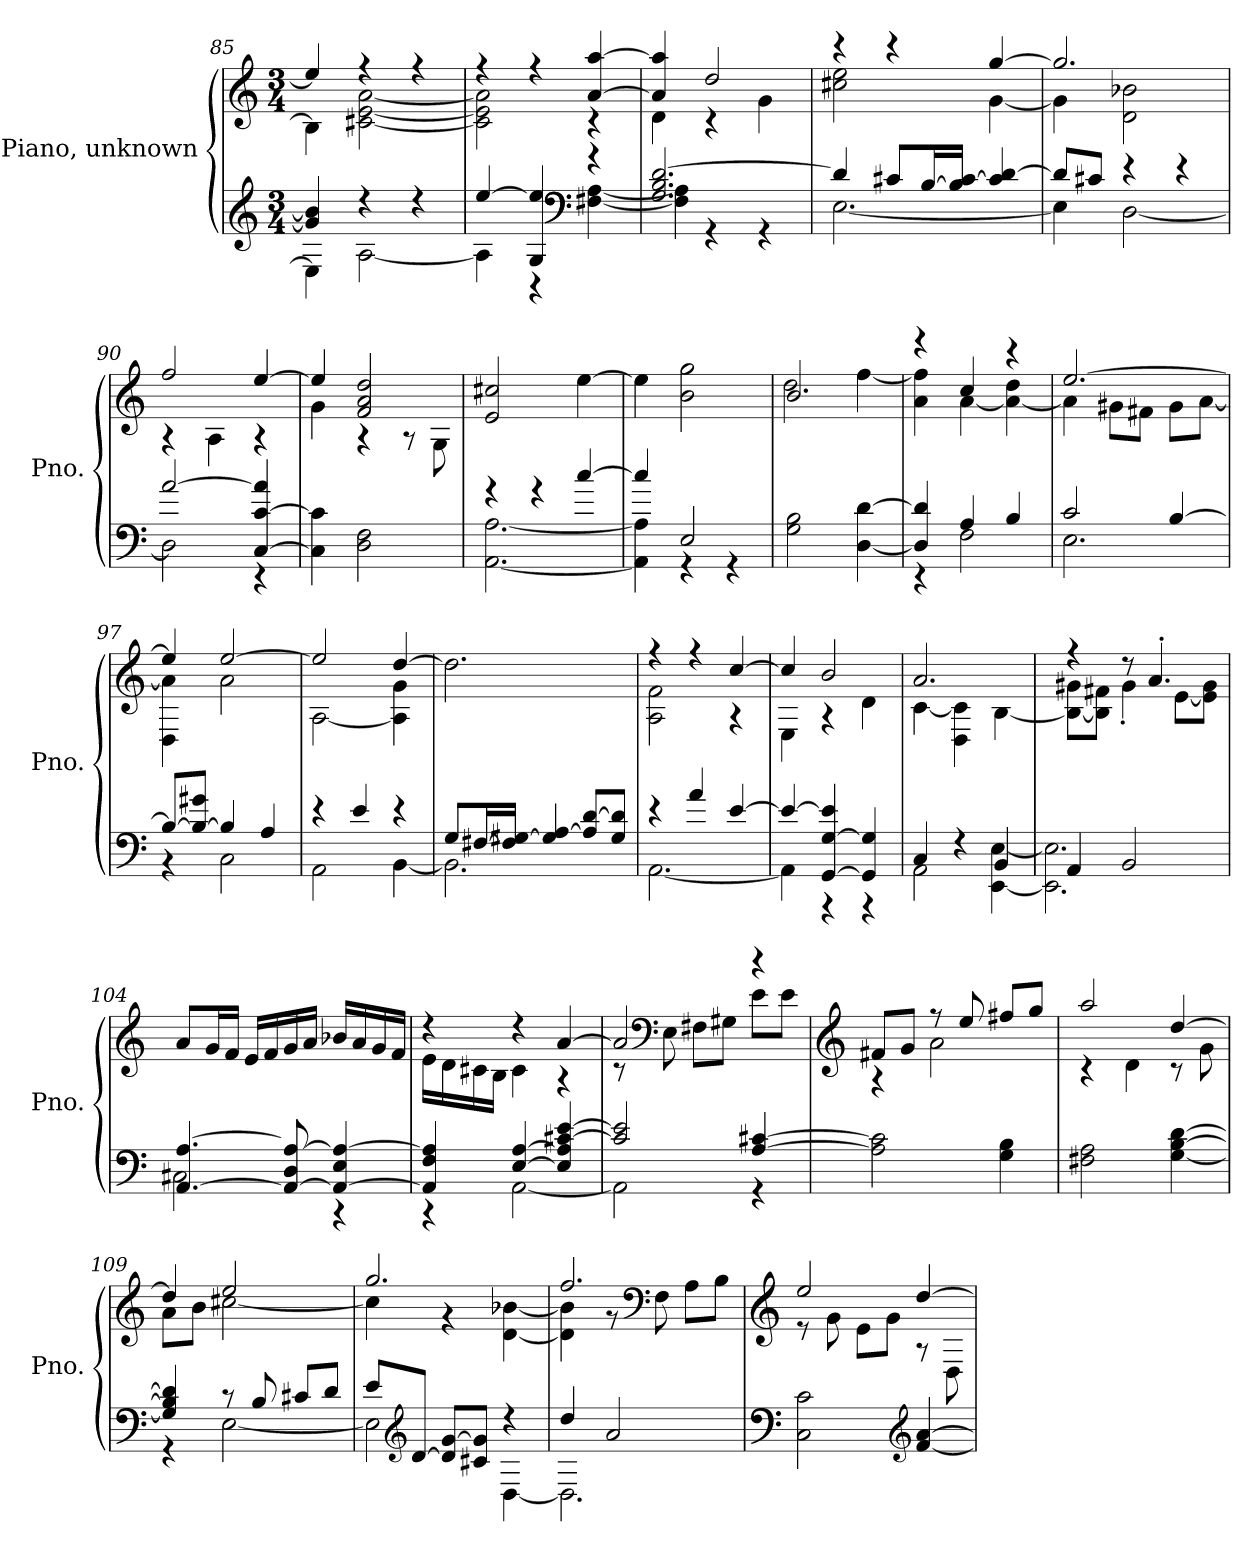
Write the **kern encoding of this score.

**kern	**kern
*part1	*part1
*staff2	*staff1
*I"Piano, unknown	*
*I'Pno.	*
*clefG2	*clefG2
*k[]	*k[]
*M3/4	*M3/4
=85	=85
*^	*^
4g#/] 4b/]	4E\]	4ee/]	4B\]
4r	[2A\	4r	[2c#X\ [2e\ [2a\
4r	.	4r	.
=86	=86	=86	=86
[4ee/	4A\]	4r	2c#\] 2e\] 2a\]
4G/ 4ee/]	4r	4r	.
*clefF4	*	*	*
4r	[4F#X\ [4A\	[4a/ [4aa/	4r
=87	=87	=87	=87
2.G/ 2.B/ [2.d/	4F#\] 4A\]	4a/] 4aa/]	4d\
.	4r	2dd/	4r
.	4r	.	4g\
=88	=88	=88	=88
4d/]	[2.E\	4r	2cc#X\ 2ee\
8c#X/L	.	4r	.
[16B/L	.	.	.
16B/] [16c#/JJ	.	.	.
4c#/] [4d/	.	[4gg/	[4g\
=89	=89	=89	=89
8d/L]	4E\]	2.gg/]	4g\]
8c#X/J	.	.	.
4r	[2D\	.	2d\ 2b-X\
4r	.	.	.
=90	=90	=90	=90
[2a/	2D\]	2ff/	4r
.	.	.	4A\
[4C/ [4c/ 4a/]	4r	[4ee/	4r
*v	*v	*	*
!!LO:LB:g=z	!!
=91	=91	=91
4C\] 4c\]	4ee/]	4g\
2D\ 2F\	2f/ 2a/ 2dd/	4r
.	.	8r
.	.	8G\
*	*v	*v
=92	=92
*^	*
4r	[2.AA\ [2.A\	2e/ 2cc#X/
4r	.	.
[4cc/	.	[4ee\
=93	=93	=93
4cc/]	4AA\] 4A\]	4ee\]
2E/	4r	2b\ 2gg\
.	4r	.
*v	*v	*
=94	=94
*	*^
2G\ 2B\	2.b/	2dd\
[4D\ [4d\	.	[4ff\
=95	=95	=95
*^	*	*
4D/] 4d/]	4r	4r	4a\ 4ff\]
4A/	2F\	4cc/	[4a\
4B/	.	4r	4a\_ 4dd\
=96	=96	=96	=96
2c/	2.E\	[2.ee/	4a\]
.	.	.	8g#X\L
.	.	.	8f#X\J
[4B/	.	.	8g#\L
.	.	.	[8a\J
=97	=97	=97	=97
8B/L_	4r	4ee/]	4D\ 4a\]
8B/_ 8g#X/J	.	.	.
4B/]	2C\	[2ee/	2a\
4A/	.	.	.
=98	=98	=98	=98
4r	2AA\	2ee/]	[2A\
4e/	.	.	.
4r	[4BB\	[4dd/	4A\] 4g\
*	*	*v	*v
!!LO:PB:g=z
=99	=99	=99
8G/L	2.BB\]	2.dd\]
[16F#X/L	.	.
16F#/] [16G#X/JJ	.	.
4G#/] [4A/	.	.
8A/] [8d/L	.	.
8G#/ 8d/]J	.	.
=100	=100	=100
*	*	*^
4r	[2.AA\	4r	2A\ 2f\
4a/	.	4r	.
[4e/	.	[4cc/	4r
=101	=101	=101	=101
4e/_	4AA\]	4cc/]	4E\
[4GG/ [4G/ 4e/]	4r	2b/	4r
4GG/] 4G/]	4r	.	4d\
=102	=102	=102	=102
4C/	2AA\	2.a/	[4c\
4r	.	.	4D\ 4c\]
4BB/	[4EE\ [4E\	.	[4B\
=103	=103	=103	=103
4AA/	2.EE\] 2.E\]	4r	8B\_ 8g#X\L
.	.	.	8B\] 8f#X\J
2BB/	.	8r	4g#'\
.	.	4.a'/	.
.	.	.	[8e\L
.	.	.	8e\] 8g#\J
*	*	*v	*v
!!LO:LB:g=z
=104	=104	=104
[4.AA/ [4.A/	2C#X\	8a/L
.	.	16g/L
.	.	16f/JJ
.	.	16e/LL
.	.	16f/
8AA/_ 8D/ 8A/_	.	16g/
.	.	16a/JJ
4AA/_ 4E/ 4A/_	4r	16b-X/LL
.	.	16a/
.	.	16g/
.	.	16f/JJ
=105	=105	=105
*	*	*^
4AA/] 4F/ 4A/]	4r	4r	16e\LL
.	.	.	16d\
.	.	.	16c#X\
.	.	.	16B\JJ
[4E/ [4A/	[2AA\	4r	4c#\
4E/] 4A/] [4c#X/ [4e/	.	[4a/	4r
=106	=106	=106	=106
2c#/] 2e/]	2AA\]	2a/]	8r
*	*	*clefF4	*
.	.	.	8E\
.	.	.	8F#X\L
.	.	.	8G#X\J
[4A/ [4c#X/	4r	4r	8e\L
.	.	.	8e\J
*v	*v	*	*
=107	=107	=107
*	*clefG2	*
2A\] 2c#\]	8f#X/L	4r
.	8g/J	.
.	8r	2a\
.	8ee/	.
4G\ 4B\	8ff#X/L	.
.	8gg/J	.
!!LO:LB:g=z	!!
=108	=108	=108
2F#X\ 2A\	2aa/	4r
.	.	4d\
[4G\ [4B\ [4d\	[4dd/	8r
.	.	8g\
=109	=109	=109
*^	*	*
4G/] 4B/] 4d/]	4r	4dd/]	8a\L
.	.	.	8b\J
8r	[2E\	2ee/	[2cc#X\
8B/	.	.	.
8c#X/L	.	.	.
8d/J	.	.	.
=110	=110	=110	=110
8e/L	2E\]	2.gg/	4cc#\]
*clefG2	*	*	*
[8d/J	.	.	.
8d/] [8g/L	.	.	4r
8c#X/ 8g/]J	.	.	.
4r	[4D\	.	[4d\ [4b-X\
=111	=111	=111	=111
4dd/	2.D\]	2.ff/	4d\] 4b-\]
2a/	.	.	8r
*	*	*clefF4	*
.	.	.	8F\
.	.	.	8A\L
.	.	.	8B\J
*v	*v	*	*
=112	=112	=112
*clefF4	*clefG2	*
2C\ 2c\	2ee/	8r
.	.	8g\
.	.	8e\L
.	.	8g\J
*clefG2	*	*
[4f/ [4a/	[4dd/	8r
.	.	8D\
*	*v	*v
=	=
*-	*-
